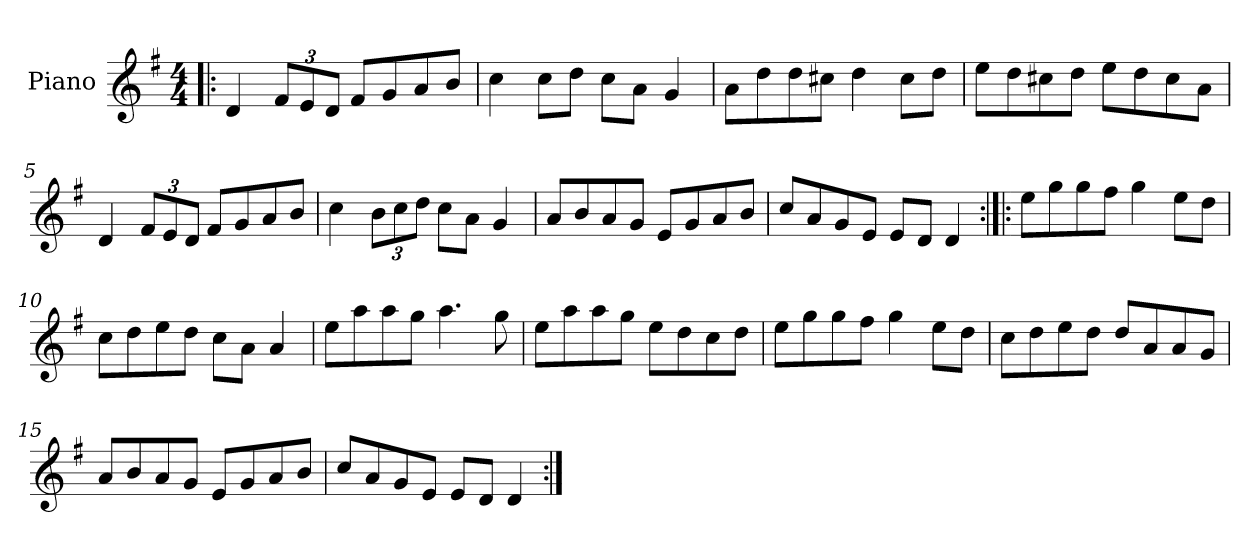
**kern
*part1
*staff1
*I"Piano
*I'Pno
*clefG2
*k[f#]
*D:mix
*M4/4
=1!|:
4d/
12f#/L
12e/
12d/J
8f#/L
8g/
8a/
8b/J
=2
4cc\
8cc\L
8dd\J
8cc\L
8a\J
4g/
=3
8a\L
8dd\
8dd\
8cc#X\J
4dd\
8cc#\L
8dd\J
=4
8ee\L
8dd\
8cc#X\
8dd\J
8ee\L
8dd\
8cc#\
8a\J
!!LO:LB:g=z
=5
4d/
12f#/L
12e/
12d/J
8f#/L
8g/
8a/
8b/J
=6
4cc\
12b\L
12cc\
12dd\J
8cc\L
8a\J
4g/
=7
8a/L
8b/
8a/
8g/J
8e/L
8g/
8a/
8b/J
=8
8cc/L
8a/
8g/
8e/J
8e/L
8d/J
4d/
!!LO:LB:g=z
=9:|!|:
8ee\L
8gg\
8gg\
8ff#\J
4gg\
8ee\L
8dd\J
=10
8cc\L
8dd\
8ee\
8dd\J
8cc\L
8a\J
4a/
=11
8ee\L
8aa\
8aa\
8gg\J
4.aa\
8gg\
=12
8ee\L
8aa\
8aa\
8gg\J
8ee\L
8dd\
8cc\
8dd\J
=13
8ee\L
8gg\
8gg\
8ff#\J
4gg\
8ee\L
8dd\J
!!LO:LB:g=z
=14
8cc\L
8dd\
8ee\
8dd\J
8dd/L
8a/
8a/
8g/J
=15
8a/L
8b/
8a/
8g/J
8e/L
8g/
8a/
8b/J
=16
8cc/L
8a/
8g/
8e/J
8e/L
8d/J
4d/
=:|!
*-
